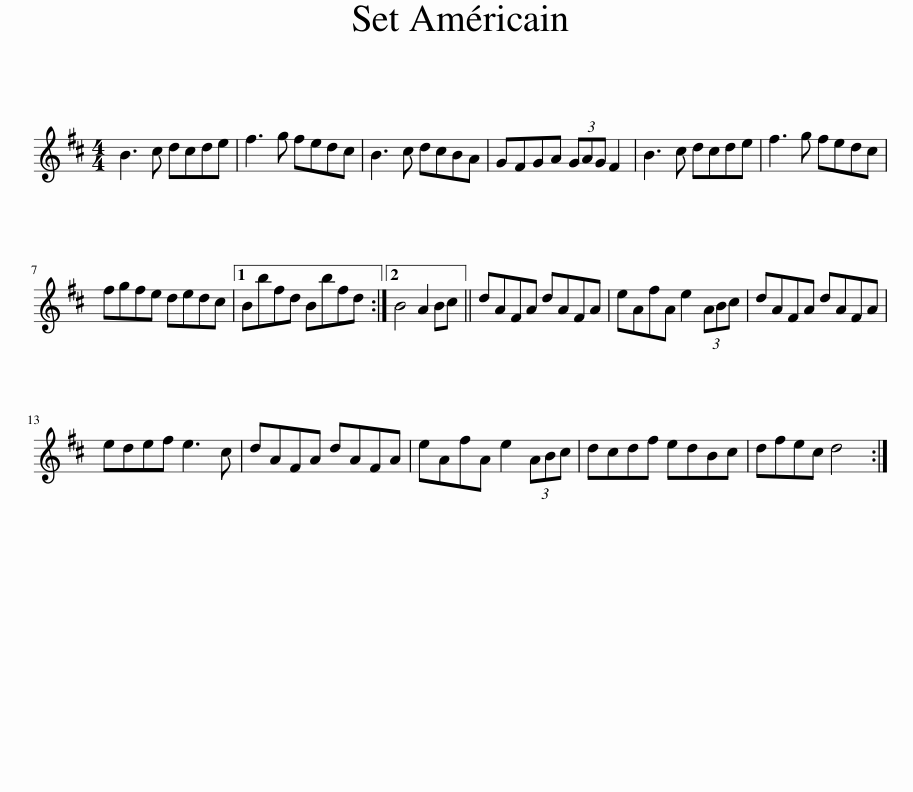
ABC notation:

X:1
L:1/8
M:4/4
I:linebreak $
K:D
V:1 treble
V:1
 B3 c dcde | f3 g fedc | B3 c dcBA | GFGA (3GAG F2 | B3 c dcde | %5
 f3 g fedc |$ fgfe dedc |1 Bbfd Bbfd :|2 B4 A2 Bc || dAFA dAFA | %10
 eAfA e2 (3ABc | dAFA dAFA |$ edef e3 c | dAFA dAFA | eAfA e2 (3ABc | %15
 dcdf edBc | dfec d4 :| %17
